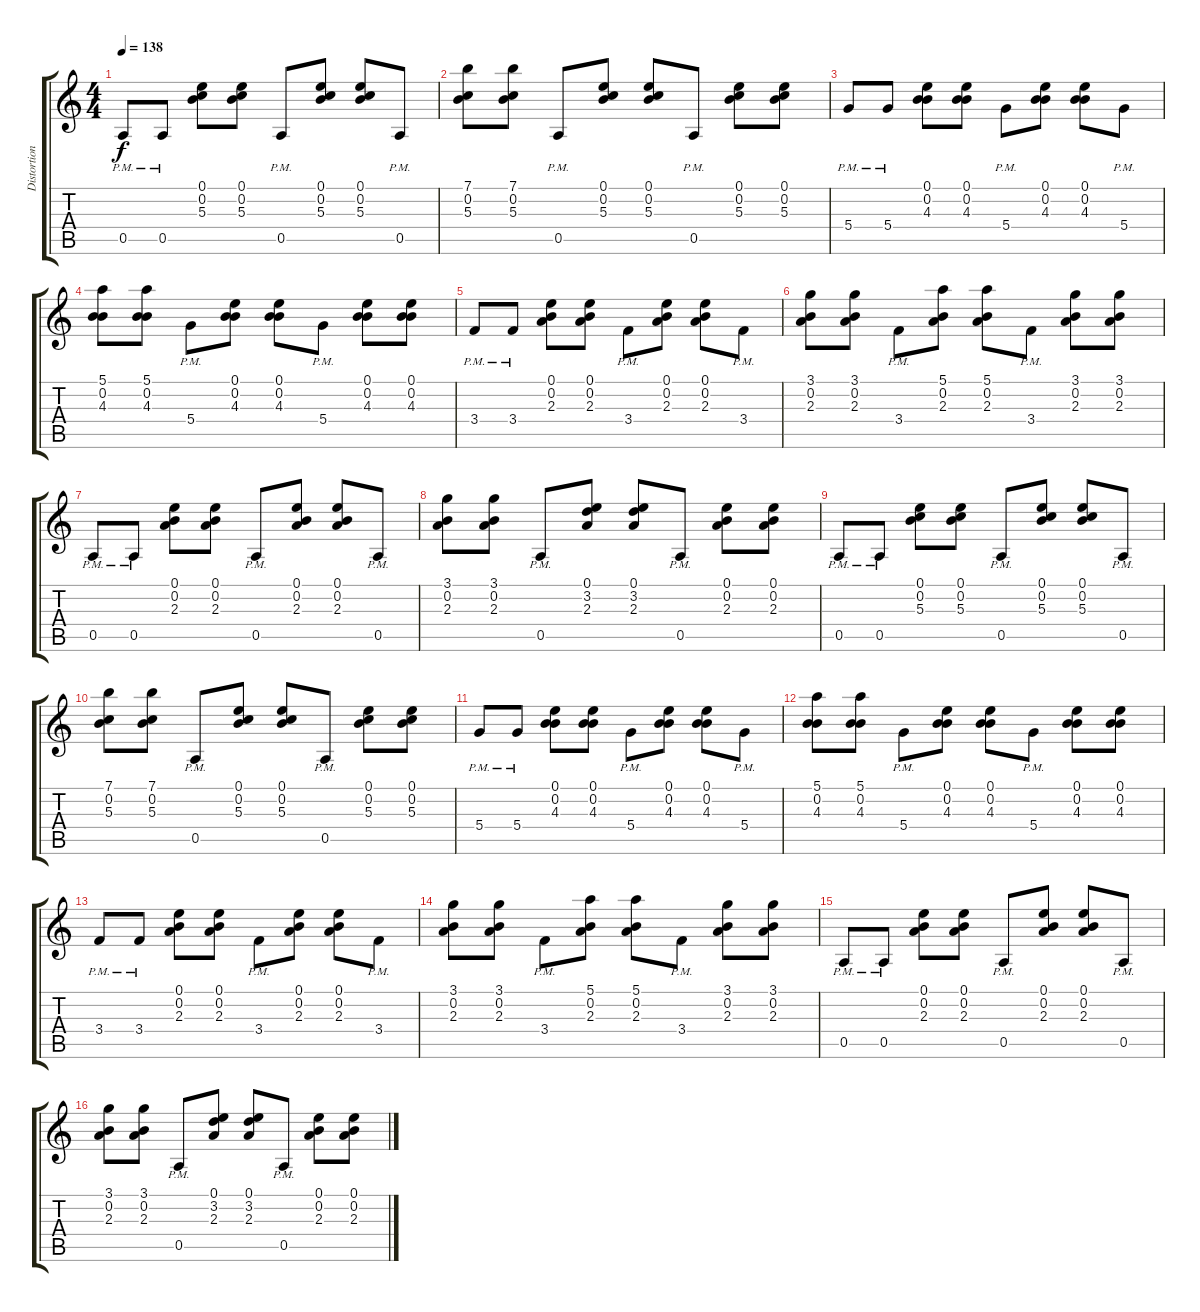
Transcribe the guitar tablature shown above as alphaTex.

\track ("Distortion" "Distortion") {instrument acousticguitarsteel}
\staff {score tabs}
\tuning (E4 B3 G3 D3 A2 E2) {hide}
\ts (4 4)
\tempo 138
\clef g2
\ks c
0.5{pm}.8{dy f} 0.5{pm}.8 (0.1 0.2 5.3).8 (0.1 0.2 5.3).8 0.5{pm}.8 (0.1 0.2 5.3).8 (0.1 0.2 5.3).8 0.5{pm}.8 |
(7.1 0.2 5.3).8 (7.1 0.2 5.3).8 0.5{pm}.8 (0.1 0.2 5.3).8 (0.1 0.2 5.3).8 0.5{pm}.8 (0.1 0.2 5.3).8 (0.1 0.2 5.3).8 |
5.4{pm}.8 5.4{pm}.8 (0.1 0.2 4.3).8 (0.1 0.2 4.3).8 5.4{pm}.8 (0.1 0.2 4.3).8 (0.1 0.2 4.3).8 5.4{pm}.8 |
(5.1 0.2 4.3).8 (5.1 0.2 4.3).8 5.4{pm}.8 (0.1 0.2 4.3).8 (0.1 0.2 4.3).8 5.4{pm}.8 (0.1 0.2 4.3).8 (0.1 0.2 4.3).8 |
3.4{pm}.8 3.4{pm}.8 (0.1 0.2 2.3).8 (0.1 0.2 2.3).8 3.4{pm}.8 (0.1 0.2 2.3).8 (0.1 0.2 2.3).8 3.4{pm}.8 |
(3.1 0.2 2.3).8 (3.1 0.2 2.3).8 3.4{pm}.8 (5.1 0.2 2.3).8 (5.1 0.2 2.3).8 3.4{pm}.8 (3.1 0.2 2.3).8 (3.1 0.2 2.3).8 |
0.5{pm}.8 0.5{pm}.8 (0.1 0.2 2.3).8 (0.1 0.2 2.3).8 0.5{pm}.8 (0.1 0.2 2.3).8 (0.1 0.2 2.3).8 0.5{pm}.8 |
(3.1 0.2 2.3).8 (3.1 0.2 2.3).8 0.5{pm}.8 (0.1 3.2 2.3).8 (0.1 3.2 2.3).8 0.5{pm}.8 (0.1 0.2 2.3).8 (0.1 0.2 2.3).8 |
0.5{pm}.8 0.5{pm}.8 (0.1 0.2 5.3).8 (0.1 0.2 5.3).8 0.5{pm}.8 (0.1 0.2 5.3).8 (0.1 0.2 5.3).8 0.5{pm}.8 |
(7.1 0.2 5.3).8 (7.1 0.2 5.3).8 0.5{pm}.8 (0.1 0.2 5.3).8 (0.1 0.2 5.3).8 0.5{pm}.8 (0.1 0.2 5.3).8 (0.1 0.2 5.3).8 |
5.4{pm}.8 5.4{pm}.8 (0.1 0.2 4.3).8 (0.1 0.2 4.3).8 5.4{pm}.8 (0.1 0.2 4.3).8 (0.1 0.2 4.3).8 5.4{pm}.8 |
(5.1 0.2 4.3).8 (5.1 0.2 4.3).8 5.4{pm}.8 (0.1 0.2 4.3).8 (0.1 0.2 4.3).8 5.4{pm}.8 (0.1 0.2 4.3).8 (0.1 0.2 4.3).8 |
3.4{pm}.8 3.4{pm}.8 (0.1 0.2 2.3).8 (0.1 0.2 2.3).8 3.4{pm}.8 (0.1 0.2 2.3).8 (0.1 0.2 2.3).8 3.4{pm}.8 |
(3.1 0.2 2.3).8 (3.1 0.2 2.3).8 3.4{pm}.8 (5.1 0.2 2.3).8 (5.1 0.2 2.3).8 3.4{pm}.8 (3.1 0.2 2.3).8 (3.1 0.2 2.3).8 |
0.5{pm}.8 0.5{pm}.8 (0.1 0.2 2.3).8 (0.1 0.2 2.3).8 0.5{pm}.8 (0.1 0.2 2.3).8 (0.1 0.2 2.3).8 0.5{pm}.8 |
(3.1 0.2 2.3).8 (3.1 0.2 2.3).8 0.5{pm}.8 (0.1 3.2 2.3).8 (0.1 3.2 2.3).8 0.5{pm}.8 (0.1 0.2 2.3).8 (0.1 0.2 2.3).8
